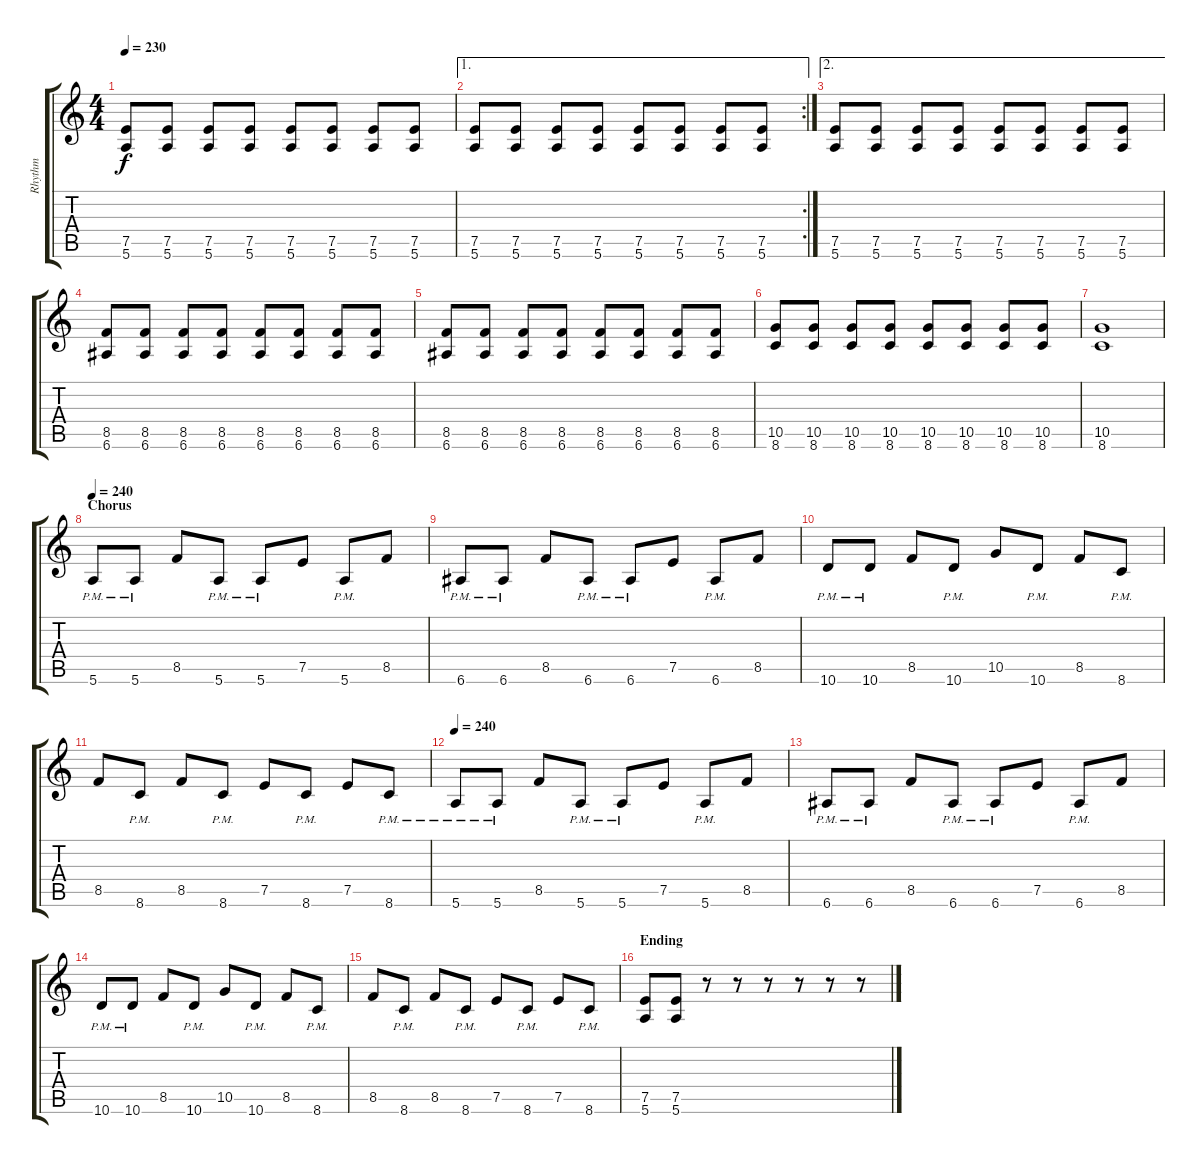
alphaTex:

\track ("Rhythm" "Rhythm") {instrument overdrivenguitar}
\staff {score tabs}
\tuning (E4 B3 G3 D3 A2 E2) {hide}
\ts (4 4)
\tempo 230
\clef g2
\ks c
(7.5 5.6).8{dy f} (7.5 5.6).8 (7.5 5.6).8 (7.5 5.6).8 (7.5 5.6).8 (7.5 5.6).8 (7.5 5.6).8 (7.5 5.6).8 |
\ae 1
\rc 2
(7.5 5.6).8 (7.5 5.6).8 (7.5 5.6).8 (7.5 5.6).8 (7.5 5.6).8 (7.5 5.6).8 (7.5 5.6).8 (7.5 5.6).8 |
\ae 2
(7.5 5.6).8 (7.5 5.6).8 (7.5 5.6).8 (7.5 5.6).8 (7.5 5.6).8 (7.5 5.6).8 (7.5 5.6).8 (7.5 5.6).8 |
(8.5 6.6).8 (8.5 6.6).8 (8.5 6.6).8 (8.5 6.6).8 (8.5 6.6).8 (8.5 6.6).8 (8.5 6.6).8 (8.5 6.6).8 |
(8.5 6.6).8 (8.5 6.6).8 (8.5 6.6).8 (8.5 6.6).8 (8.5 6.6).8 (8.5 6.6).8 (8.5 6.6).8 (8.5 6.6).8 |
(10.5 8.6).8 (10.5 8.6).8 (10.5 8.6).8 (10.5 8.6).8 (10.5 8.6).8 (10.5 8.6).8 (10.5 8.6).8 (10.5 8.6).8 |
(10.5 8.6).1 |
\section ("" "Chorus")
\tempo 240
5.6{pm}.8{volume 13} 5.6{pm}.8 8.5.8 5.6{pm}.8 5.6{pm}.8 7.5.8 5.6{pm}.8 8.5.8 |
6.6{pm}.8 6.6{pm}.8 8.5.8 6.6{pm}.8 6.6{pm}.8 7.5.8 6.6{pm}.8 8.5.8 |
10.6{pm}.8 10.6{pm}.8 8.5.8 10.6{pm}.8 10.5.8 10.6{pm}.8 8.5.8 8.6{pm}.8 |
8.5.8 8.6{pm}.8 8.5.8 8.6{pm}.8 7.5.8 8.6{pm}.8 7.5.8 8.6{pm}.8 |
\tempo 240
5.6{pm}.8{volume 13} 5.6{pm}.8 8.5.8 5.6{pm}.8 5.6{pm}.8 7.5.8 5.6{pm}.8 8.5.8 |
6.6{pm}.8 6.6{pm}.8 8.5.8 6.6{pm}.8 6.6{pm}.8 7.5.8 6.6{pm}.8 8.5.8 |
10.6{pm}.8 10.6{pm}.8 8.5.8 10.6{pm}.8 10.5.8 10.6{pm}.8 8.5.8 8.6{pm}.8 |
8.5.8 8.6{pm}.8 8.5.8 8.6{pm}.8 7.5.8 8.6{pm}.8 7.5.8 8.6{pm}.8 |
\section ("" "Ending")
(7.5 5.6).8 (7.5 5.6).8 r.8 r.8 r.8 r.8 r.8 r.8
